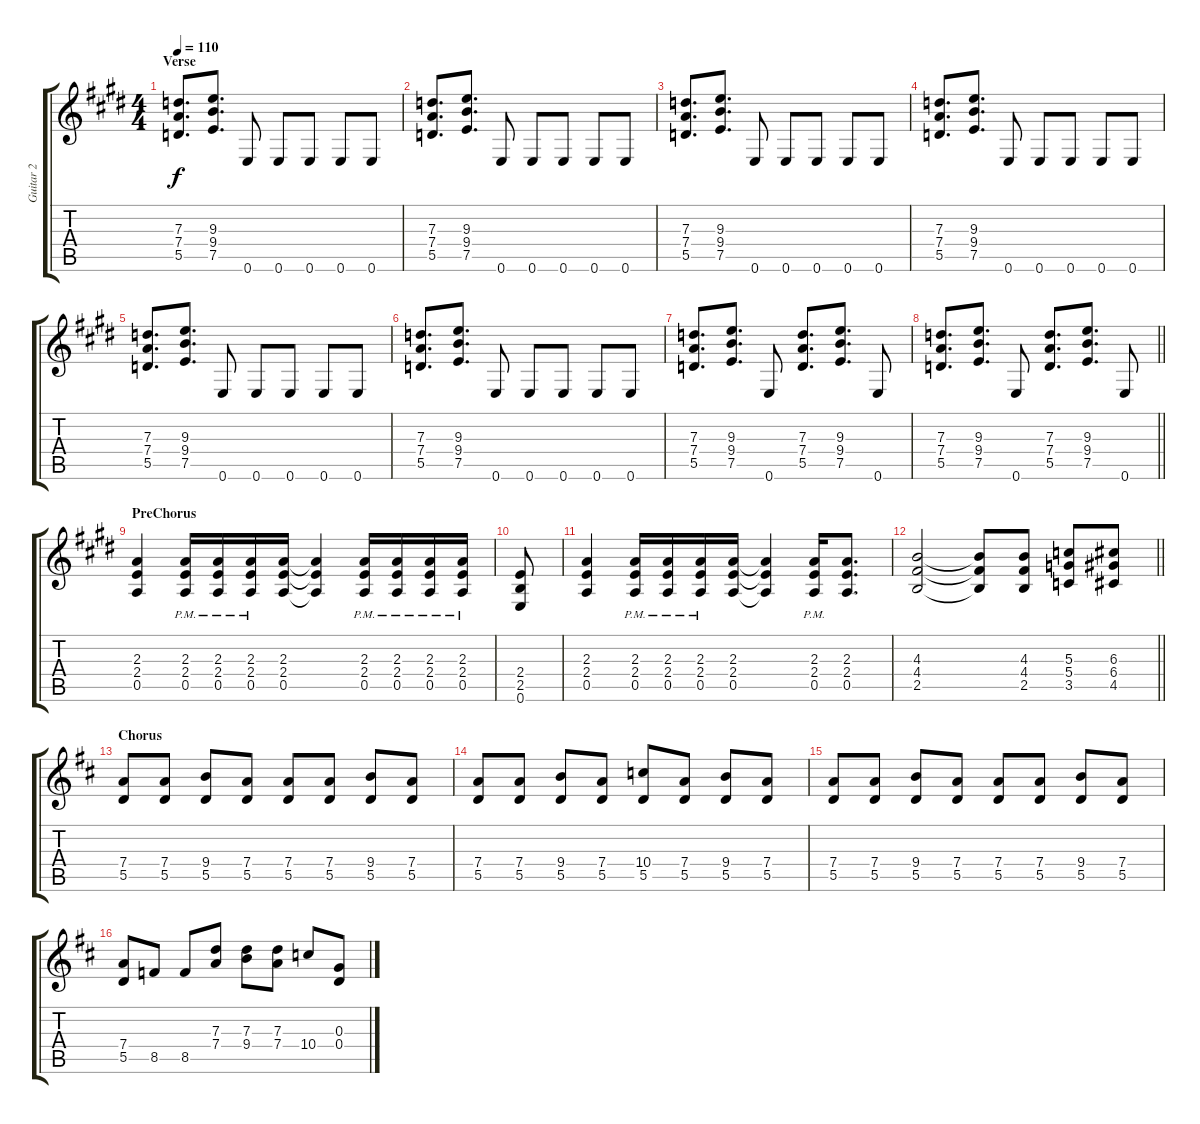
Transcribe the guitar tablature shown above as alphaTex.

\track ("Guitar 2" "Guitar 2") {instrument distortionguitar}
\staff {score tabs}
\tuning (E4 B3 G3 D3 A2 E2) {hide}
\ts (4 4)
\section ("" "Verse")
\tempo 110
\clef g2
\ks e
(7.3 7.4 5.5).8{d dy f} (9.3 9.4 7.5).8{d} 0.6.8 0.6.8 0.6.8 0.6.8 0.6.8 |
(7.3 7.4 5.5).8{d} (9.3 9.4 7.5).8{d} 0.6.8 0.6.8 0.6.8 0.6.8 0.6.8 |
(7.3 7.4 5.5).8{d} (9.3 9.4 7.5).8{d} 0.6.8 0.6.8 0.6.8 0.6.8 0.6.8 |
(7.3 7.4 5.5).8{d} (9.3 9.4 7.5).8{d} 0.6.8 0.6.8 0.6.8 0.6.8 0.6.8 |
(7.3 7.4 5.5).8{d} (9.3 9.4 7.5).8{d} 0.6.8 0.6.8 0.6.8 0.6.8 0.6.8 |
(7.3 7.4 5.5).8{d} (9.3 9.4 7.5).8{d} 0.6.8 0.6.8 0.6.8 0.6.8 0.6.8 |
(7.3 7.4 5.5).8{d} (9.3 9.4 7.5).8{d} 0.6.8 (7.3 7.4 5.5).8{d} (9.3 9.4 7.5).8{d} 0.6.8 |
\barLineRight lightlight
(7.3 7.4 5.5).8{d} (9.3 9.4 7.5).8{d} 0.6.8 (7.3 7.4 5.5).8{d} (9.3 9.4 7.5).8{d} 0.6.8 |
\section ("" "PreChorus")
(2.3 2.4 0.5).4 (2.3{pm} 2.4{pm} 0.5{pm}).16 (2.3{pm} 2.4{pm} 0.5{pm}).16 (2.3{pm} 2.4{pm} 0.5{pm}).16 (2.3 2.4 0.5).16 (2.3{t} 2.4{t} 0.5{t}).4 (2.3{pm} 2.4{pm} 0.5{pm}).16 (2.3{pm} 2.4{pm} 0.5{pm}).16 (2.3{pm} 2.4{pm} 0.5{pm}).16 (2.3{pm} 2.4{pm} 0.5{pm}).16 |
(2.4 2.5 0.6).8 |
(2.3 2.4 0.5).4 (2.3{pm} 2.4{pm} 0.5{pm}).16 (2.3{pm} 2.4{pm} 0.5{pm}).16 (2.3{pm} 2.4{pm} 0.5{pm}).16 (2.3 2.4 0.5).16 (2.3{t} 2.4{t} 0.5{t}).4 (2.3{pm} 2.4 0.5).16 (2.3 2.4 0.5).8{d} |
\barLineRight lightlight
(4.3 4.4 2.5).2 (4.3{t} 4.4{t} 2.5{t}).8 (4.3 4.4 2.5).8 (5.3 5.4 3.5).8 (6.3 6.4 4.5).8 |
\section ("" "Chorus")
\ks d
(7.4 5.5).8 (7.4 5.5).8 (9.4 5.5).8 (7.4 5.5).8 (7.4 5.5).8 (7.4 5.5).8 (9.4 5.5).8 (7.4 5.5).8 |
(7.4 5.5).8 (7.4 5.5).8 (9.4 5.5).8 (7.4 5.5).8 (10.4 5.5).8 (7.4 5.5).8 (9.4 5.5).8 (7.4 5.5).8 |
(7.4 5.5).8 (7.4 5.5).8 (9.4 5.5).8 (7.4 5.5).8 (7.4 5.5).8 (7.4 5.5).8 (9.4 5.5).8 (7.4 5.5).8 |
(7.4 5.5).8 8.5.8 8.5.8 (7.3 7.4).8 (7.3 9.4).8 (7.3 7.4).8 10.4.8 (0.3 0.4).8
